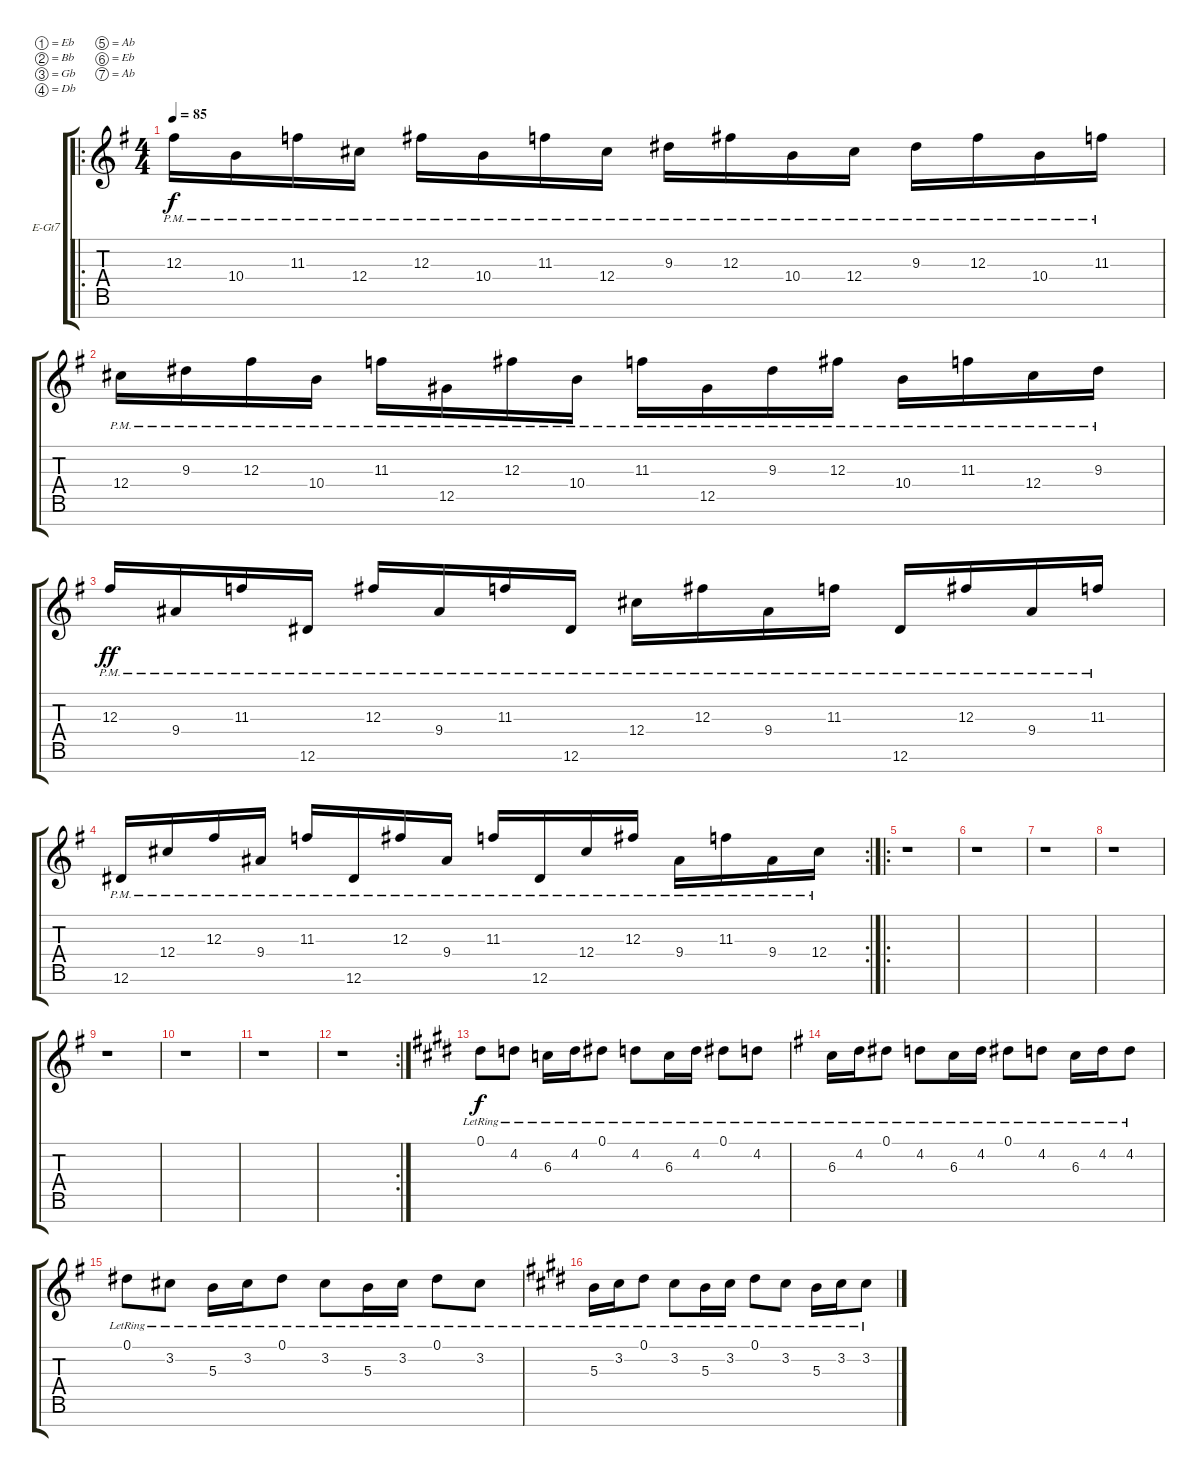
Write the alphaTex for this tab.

\bracketExtendMode groupsimilarinstruments
\firstSystemTrackNameOrientation horizontal
\otherSystemsTrackNameOrientation horizontal
\track ("Clean R" "E-Gt7") {instrument electricguitarclean}
\staff {score tabs}
\tuning (Eb4 Bb3 Gb3 Db3 Ab2 Eb2 Ab1)
\ro
\ts (4 4)
\beaming (8 2 2 2 2)
\tempo 85
\clef g2
\ks g
12.3{pm}.16{dy f instrument electricguitarclean} 10.4{pm}.16 11.3{pm}.16 12.4{pm}.16 12.3{pm}.16 10.4{pm}.16 11.3{pm}.16 12.4{pm}.16 9.3{pm}.16 12.3{pm}.16 10.4{pm}.16 12.4{pm}.16 9.3{pm}.16 12.3{pm}.16 10.4{pm}.16 11.3{pm}.16 |
12.4{pm}.16 9.3{pm}.16 12.3{pm}.16 10.4{pm}.16 11.3{pm}.16 12.5{pm}.16 12.3{pm}.16 10.4{pm}.16 11.3{pm}.16 12.5{pm}.16 9.3{pm}.16 12.3{pm}.16 10.4{pm}.16 11.3{pm}.16 12.4{pm}.16 9.3{pm}.16 |
12.3{pm}.16{dy ff} 9.4{pm}.16 11.3{pm}.16 12.6{pm}.16 12.3{pm}.16 9.4{pm}.16 11.3{pm}.16 12.6{pm}.16 12.4{pm}.16 12.3{pm}.16 9.4{pm}.16 11.3{pm}.16 12.6{pm}.16 12.3{pm}.16 9.4{pm}.16 11.3{pm}.16 |
\rc 2
12.6{pm}.16 12.4{pm}.16 12.3{pm}.16 9.4{pm}.16 11.3{pm}.16 12.6{pm}.16 12.3{pm}.16 9.4{pm}.16 11.3{pm}.16 12.6{pm}.16 12.4{pm}.16 12.3{pm}.16 9.4{pm}.16 11.3{pm}.16 9.4{pm}.16 12.4{pm}.16 |
\ro
r.1 |
r.1 |
r.1 |
r.1 |
r.1 |
r.1 |
r.1 |
\rc 2
r.1 |
\ks e
0.1{lr}.8{dy f} 4.2{lr}.8 6.3{lr}.16 4.2{lr}.16 0.1{lr}.8 4.2{lr}.8 6.3{lr}.16 4.2{lr}.16 0.1{lr}.8 4.2{lr}.8 |
\ks g
6.3{lr}.16 4.2{lr}.16 0.1{lr}.8 4.2{lr}.8 6.3{lr}.16 4.2{lr}.16 0.1{lr}.8 4.2{lr}.8 6.3{lr}.16 4.2{lr}.16 4.2{lr}.8 |
0.1{lr}.8 3.2{lr}.8 5.3{lr}.16 3.2{lr}.16 0.1{lr}.8 3.2{lr}.8 5.3{lr}.16 3.2{lr}.16 0.1{lr}.8 3.2{lr}.8 |
\ks e
5.3{lr}.16 3.2{lr}.16 0.1{lr}.8 3.2{lr}.8 5.3{lr}.16 3.2{lr}.16 0.1{lr}.8 3.2{lr}.8 5.3{lr}.16 3.2{lr}.16 3.2{lr}.8
